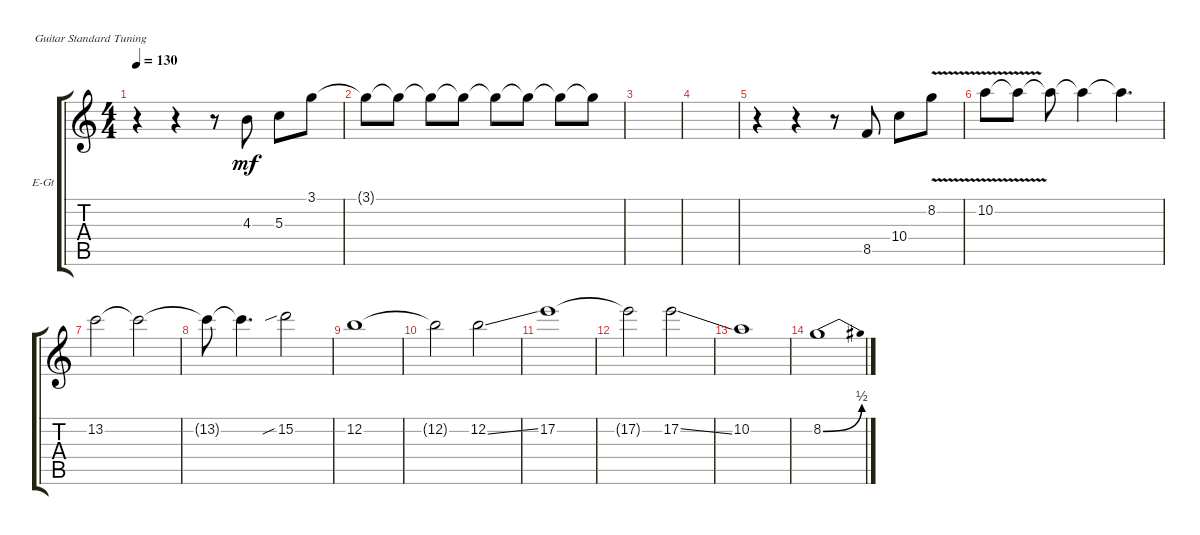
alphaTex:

\defaultSystemsLayout 4
\bracketExtendMode groupsimilarinstruments
\firstSystemTrackNameOrientation horizontal
\otherSystemsTrackNameOrientation horizontal
\track ("Electric Guitar" "E-Gt") {instrument distortionguitar}
\staff {score tabs}
\tuning (E4 B3 G3 D3 A2 E2)
\ts (4 4)
\tempo 130
\clef g2
\ks c
r.4{dy mf} r.4 r.8 4.3.8 5.3.8 3.1.8 |
3.1{t}.8 3.1{t}.8 3.1{t}.8 3.1{t}.8 3.1{t}.8 3.1{t}.8 3.1{t}.8 3.1{t}.8 |
|
|
r.4 r.4 r.8 8.5.8 10.4.8 8.2{v}.8 |
10.2{v}.8 10.2{t}.8 10.2{t}.8 10.2{t}.4 10.2{t}.4{d} |
13.2.2 13.2{t}.2 |
13.2{t}.8 13.2{t}.4{d} 15.2{sib}.2 |
12.2.1 |
12.2{t}.2 12.2{ss}.2 |
17.2.1 |
17.2{t}.2 17.2{ss}.2 |
10.2.1 |
8.2{be (bend 0 0 51.6 2)}.1
